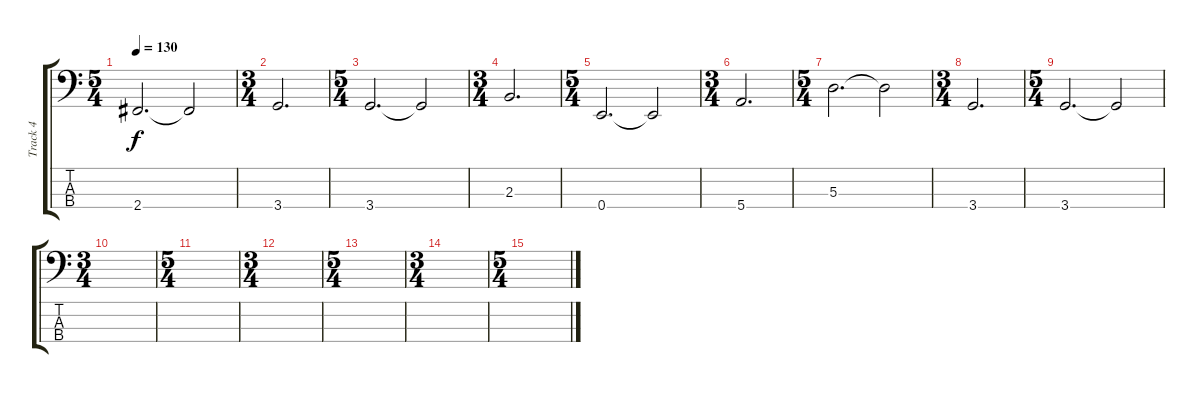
\track ("Track 4" "Track 4") {instrument electricbassfinger}
\staff {score tabs}
\tuning (G2 D2 A1 E1) {hide}
\ts (5 4)
\tempo 130
\clef f4
\ks c
2.4.2{d dy f} 2.4{t}.2 |
\ts (3 4)
3.4.2{d} |
\ts (5 4)
3.4.2{d} 3.4{t}.2 |
\ts (3 4)
2.3.2{d} |
\ts (5 4)
0.4.2{d} 0.4{t}.2 |
\ts (3 4)
5.4.2{d} |
\ts (5 4)
5.3.2{d} 5.3{t}.2 |
\ts (3 4)
3.4.2{d} |
\ts (5 4)
3.4.2{d} 3.4{t}.2 |
\ts (3 4)
|
\ts (5 4)
|
\ts (3 4)
|
\ts (5 4)
|
\ts (3 4)
|
\ts (5 4)
